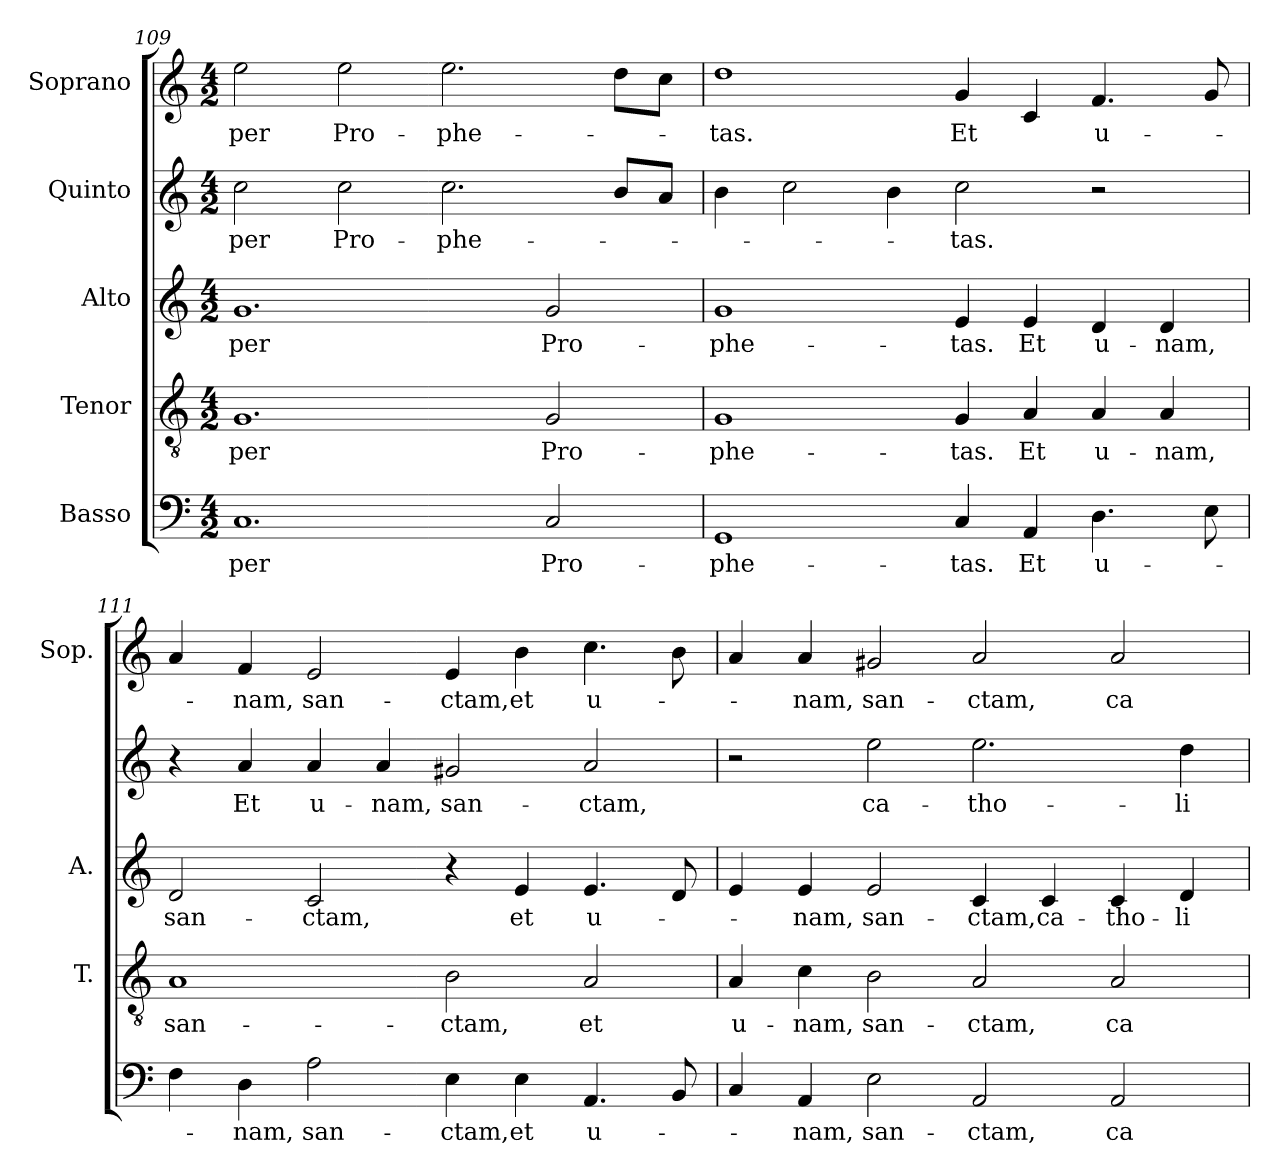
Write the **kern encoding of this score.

**kern	**text	**kern	**text	**kern	**text	**kern	**text	**kern	**text
*part5	*part5	*part4	*part4	*part3	*part3	*part2	*part2	*part1	*part1
*staff5	*staff5	*staff4	*staff4	*staff3	*staff3	*staff2	*staff2	*staff1	*staff1
*I"Basso	*	*I"Tenor	*	*I"Alto	*	*I"Quinto	*	*I"Soprano	*
*	*	*I'T.	*	*I'A.	*	*	*	*I'Sop.	*
*clefF4	*	*clefGv2	*	*clefG2	*	*clefG2	*	*clefG2	*
*	*	*ITrd7c12	*	*	*	*	*	*	*
*k[]	*	*k[]	*	*k[]	*	*k[]	*	*k[]	*
*C:	*	*C:	*	*C:	*	*C:	*	*C:	*
*M4/2	*	*M4/2	*	*M4/2	*	*M4/2	*	*M4/2	*
=109	=109	=109	=109	=109	=109	=109	=109	=109	=109
!	!LO:LY:b:color=#000000	!	!	!	!	!	!	!	!
!	!	!	!LO:LY:b:color=#000000	!	!	!	!	!	!
!	!	!	!	!	!LO:LY:b:color=#000000	!	!	!	!
!	!	!	!	!	!	!	!LO:LY:b:color=#000000	!	!
!	!	!	!	!	!	!	!	!	!LO:LY:b:color=#000000
1.Ci	per	1.GGi	per	1.gi	per	2cci\	per	2eei\	per
!	!	!	!	!	!	!	!LO:LY:b:color=#000000	!	!
!	!	!	!	!	!	!	!	!	!LO:LY:b:color=#000000
.	.	.	.	.	.	2cci\	Pro-	2eei\	Pro-
!	!	!	!	!	!	!	!LO:LY:b:color=#000000	!	!
!	!	!	!	!	!	!	!	!	!LO:LY:b:color=#000000
.	.	.	.	.	.	2.cci\	-phe-	2.eei\	-phe-
!	!LO:LY:b:color=#000000	!	!	!	!	!	!	!	!
!	!	!	!LO:LY:b:color=#000000	!	!	!	!	!	!
!	!	!	!	!	!LO:LY:b:color=#000000	!	!	!	!
2Ci/	Pro-	2GGi/	Pro-	2gi/	Pro-	.	.	.	.
.	.	.	.	.	.	8bi/L	.	8ddi\L	.
.	.	.	.	.	.	8ai/J	.	8cci\J	.
=110	=110	=110	=110	=110	=110	=110	=110	=110	=110
!	!LO:LY:b:color=#000000	!	!	!	!	!	!	!	!
!	!	!	!LO:LY:b:color=#000000	!	!	!	!	!	!
!	!	!	!	!	!LO:LY:b:color=#000000	!	!	!	!
!	!	!	!	!	!	!	!	!	!LO:LY:b:color=#000000
1GGi	-phe-	1GGi	-phe-	1gi	-phe-	4bi\	.	1ddi	-tas.
.	.	.	.	.	.	2cci\	.	.	.
.	.	.	.	.	.	4bi\	.	.	.
!	!LO:LY:b:color=#000000	!	!	!	!	!	!	!	!
!	!	!	!LO:LY:b:color=#000000	!	!	!	!	!	!
!	!	!	!	!	!LO:LY:b:color=#000000	!	!	!	!
!	!	!	!	!	!	!	!LO:LY:b:color=#000000	!	!
!	!	!	!	!	!	!	!	!	!LO:LY:b:color=#000000
4Ci/	-tas.	4GGi/	-tas.	4ei/	-tas.	2cci\	-tas.	4gi/	Et
!	!LO:LY:b:color=#000000	!	!	!	!	!	!	!	!
!	!	!	!LO:LY:b:color=#000000	!	!	!	!	!	!
!	!	!	!	!	!LO:LY:b:color=#000000	!	!	!	!
4AAi/	Et	4AAi/	Et	4ei/	Et	.	.	4ci/	.
!	!LO:LY:b:color=#000000	!	!	!	!	!	!	!	!
!	!	!	!LO:LY:b:color=#000000	!	!	!	!	!	!
!	!	!	!	!	!LO:LY:b:color=#000000	!	!	!	!
!	!	!	!	!	!	!	!	!	!LO:LY:b:color=#000000
4.Di\	u-	4AAi/	u-	4di/	u-	2r	.	4.fi/	u-
!	!	!	!LO:LY:b:color=#000000	!	!	!	!	!	!
!	!	!	!	!	!LO:LY:b:color=#000000	!	!	!	!
.	.	4AAi/	-nam,	4di/	-nam,	.	.	.	.
8Ei\	.	.	.	.	.	.	.	8gi/	.
=111	=111	=111	=111	=111	=111	=111	=111	=111	=111
!	!	!	!LO:LY:b:color=#000000	!	!	!	!	!	!
!	!	!	!	!	!LO:LY:b:color=#000000	!	!	!	!
4Fi\	.	1AAi	san-	2di/	san-	4r	.	4ai/	.
!	!LO:LY:b:color=#000000	!	!	!	!	!	!	!	!
!	!	!	!	!	!	!	!LO:LY:b:color=#000000	!	!
!	!	!	!	!	!	!	!	!	!LO:LY:b:color=#000000
4Di\	-nam,	.	.	.	.	4ai/	Et	4fi/	-nam,
!	!LO:LY:b:color=#000000	!	!	!	!	!	!	!	!
!	!	!	!	!	!LO:LY:b:color=#000000	!	!	!	!
!	!	!	!	!	!	!	!LO:LY:b:color=#000000	!	!
!	!	!	!	!	!	!	!	!	!LO:LY:b:color=#000000
2Ai\	san-	.	.	2ci/	-ctam,	4ai/	u-	2ei/	san-
!	!	!	!	!	!	!	!LO:LY:b:color=#000000	!	!
.	.	.	.	.	.	4ai/	-nam,	.	.
!	!LO:LY:b:color=#000000	!	!	!	!	!	!	!	!
!	!	!	!LO:LY:b:color=#000000	!	!	!	!	!	!
!	!	!	!	!	!	!	!LO:LY:b:color=#000000	!	!
!	!	!	!	!	!	!	!	!	!LO:LY:b:color=#000000
4Ei\	-ctam,	2BBi\	-ctam,	4r	.	2g#Xi/	san-	4ei/	-ctam,
!	!LO:LY:b:color=#000000	!	!	!	!	!	!	!	!
!	!	!	!	!	!LO:LY:b:color=#000000	!	!	!	!
!	!	!	!	!	!	!	!	!	!LO:LY:b:color=#000000
4Ei\	et	.	.	4ei/	et	.	.	4bi\	et
!	!LO:LY:b:color=#000000	!	!	!	!	!	!	!	!
!	!	!	!LO:LY:b:color=#000000	!	!	!	!	!	!
!	!	!	!	!	!LO:LY:b:color=#000000	!	!	!	!
!	!	!	!	!	!	!	!LO:LY:b:color=#000000	!	!
!	!	!	!	!	!	!	!	!	!LO:LY:b:color=#000000
4.AAi/	u-	2AAi/	et	4.ei/	u-	2ai/	-ctam,	4.cci\	u-
8BBi/	.	.	.	8di/	.	.	.	8bi\	.
!!LO:LB:g=z
=112	=112	=112	=112	=112	=112	=112	=112	=112	=112
!	!	!	!LO:LY:b:color=#000000	!	!	!	!	!	!
4Ci/	.	4AAi/	u-	4ei/	.	2r	.	4ai/	.
!	!LO:LY:b:color=#000000	!	!	!	!	!	!	!	!
!	!	!	!LO:LY:b:color=#000000	!	!	!	!	!	!
!	!	!	!	!	!LO:LY:b:color=#000000	!	!	!	!
!	!	!	!	!	!	!	!	!	!LO:LY:b:color=#000000
4AAi/	-nam,	4Ci\	-nam,	4ei/	-nam,	.	.	4ai/	-nam,
!	!LO:LY:b:color=#000000	!	!	!	!	!	!	!	!
!	!	!	!LO:LY:b:color=#000000	!	!	!	!	!	!
!	!	!	!	!	!LO:LY:b:color=#000000	!	!	!	!
!	!	!	!	!	!	!	!LO:LY:b:color=#000000	!	!
!	!	!	!	!	!	!	!	!	!LO:LY:b:color=#000000
2Ei\	san-	2BBi\	san-	2ei/	san-	2eei\	ca-	2g#Xi/	san-
!	!LO:LY:b:color=#000000	!	!	!	!	!	!	!	!
!	!	!	!LO:LY:b:color=#000000	!	!	!	!	!	!
!	!	!	!	!	!LO:LY:b:color=#000000	!	!	!	!
!	!	!	!	!	!	!	!LO:LY:b:color=#000000	!	!
!	!	!	!	!	!	!	!	!	!LO:LY:b:color=#000000
2AAi/	-ctam,	2AAi/	-ctam,	4ci/	-ctam,	2.eei\	-tho-	2ai/	-ctam,
!	!	!	!	!	!LO:LY:b:color=#000000	!	!	!	!
.	.	.	.	4ci/	ca-	.	.	.	.
!	!LO:LY:b:color=#000000	!	!	!	!	!	!	!	!
!	!	!	!LO:LY:b:color=#000000	!	!	!	!	!	!
!	!	!	!	!	!LO:LY:b:color=#000000	!	!	!	!
!	!	!	!	!	!	!	!	!	!LO:LY:b:color=#000000
2AAi/	ca-	2AAi/	ca-	4ci/	-tho-	.	.	2ai/	ca-
!	!	!	!	!	!LO:LY:b:color=#000000	!	!	!	!
!	!	!	!	!	!	!	!LO:LY:b:color=#000000	!	!
.	.	.	.	4di/	-li-	4ddi\	-li-	.	.
=	=	=	=	=	=	=	=	=	=
*-	*-	*-	*-	*-	*-	*-	*-	*-	*-
